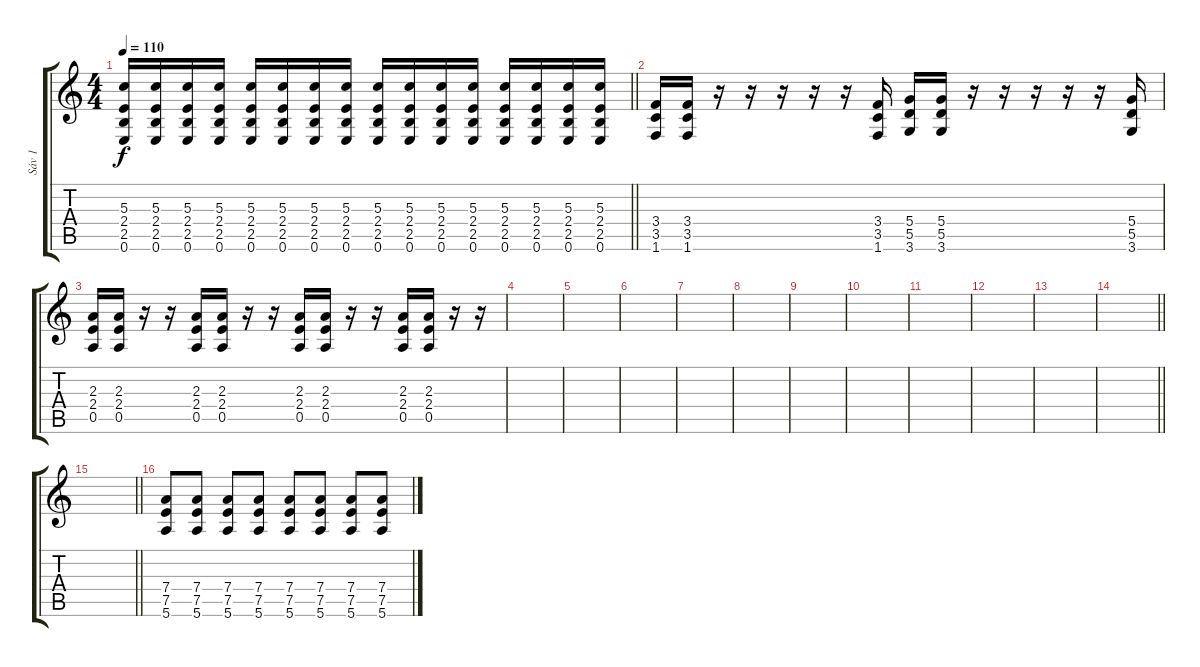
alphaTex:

\track ("Sáv 1" "Sáv 1") {instrument distortionguitar}
\staff {score tabs}
\tuning (E4 B3 G3 D3 A2 E2) {hide}
\ts (4 4)
\tempo 110
\clef g2
\barLineRight lightlight
\ks c
(5.3 2.4 2.5 0.6).16{dy f} (5.3 2.4 2.5 0.6).16 (5.3 2.4 2.5 0.6).16 (5.3 2.4 2.5 0.6).16 (5.3 2.4 2.5 0.6).16 (5.3 2.4 2.5 0.6).16 (5.3 2.4 2.5 0.6).16 (5.3 2.4 2.5 0.6).16 (5.3 2.4 2.5 0.6).16 (5.3 2.4 2.5 0.6).16 (5.3 2.4 2.5 0.6).16 (5.3 2.4 2.5 0.6).16 (5.3 2.4 2.5 0.6).16 (5.3 2.4 2.5 0.6).16 (5.3 2.4 2.5 0.6).16 (5.3 2.4 2.5 0.6).16 |
(3.4 3.5 1.6).16 (3.4 3.5 1.6).16 r.16 r.16 r.16 r.16 r.16 (3.4 3.5 1.6).16 (5.4 5.5 3.6).16 (5.4 5.5 3.6).16 r.16 r.16 r.16 r.16 r.16 (5.4 5.5 3.6).16 |
(2.3 2.4 0.5).16 (2.3 2.4 0.5).16 r.16 r.16 (2.3 2.4 0.5).16 (2.3 2.4 0.5).16 r.16 r.16 (2.3 2.4 0.5).16 (2.3 2.4 0.5).16 r.16 r.16 (2.3 2.4 0.5).16 (2.3 2.4 0.5).16 r.16 r.16 |
|
|
|
|
|
|
|
|
|
|
\barLineRight lightlight
|
\barLineRight lightlight
|
(7.4 7.5 5.6).8{volume 11} (7.4 7.5 5.6).8 (7.4 7.5 5.6).8 (7.4 7.5 5.6).8 (7.4 7.5 5.6).8 (7.4 7.5 5.6).8 (7.4 7.5 5.6).8 (7.4 7.5 5.6).8
